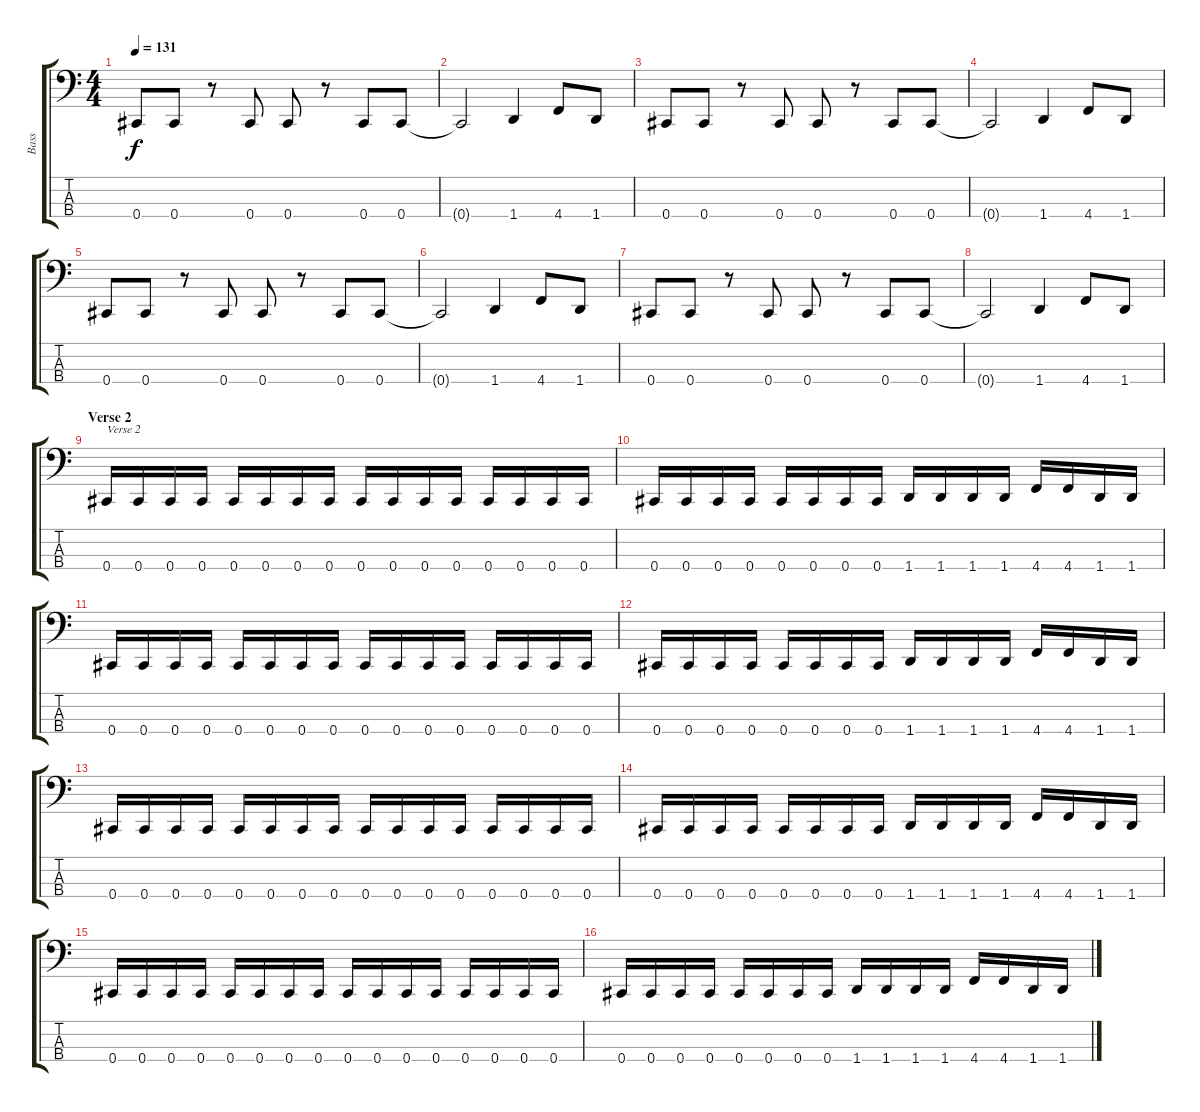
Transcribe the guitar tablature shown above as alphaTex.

\track ("Bass" "Bass") {instrument electricbasspick}
\staff {score tabs}
\tuning (E2 B1 Gb1 Db1) {hide}
\ts (4 4)
\tempo 131
\clef f4
\ks c
0.4.8{dy f} 0.4.8 r.8 0.4.8 0.4.8 r.8 0.4.8 0.4.8 |
0.4{t}.2 1.4.4 4.4.8 1.4.8 |
0.4.8 0.4.8 r.8 0.4.8 0.4.8 r.8 0.4.8 0.4.8 |
0.4{t}.2 1.4.4 4.4.8 1.4.8 |
0.4.8 0.4.8 r.8 0.4.8 0.4.8 r.8 0.4.8 0.4.8 |
0.4{t}.2 1.4.4 4.4.8 1.4.8 |
0.4.8 0.4.8 r.8 0.4.8 0.4.8 r.8 0.4.8 0.4.8 |
0.4{t}.2 1.4.4 4.4.8 1.4.8 |
\section ("" "Verse 2")
0.4.16{txt "Verse 2"} 0.4.16 0.4.16 0.4.16 0.4.16 0.4.16 0.4.16 0.4.16 0.4.16 0.4.16 0.4.16 0.4.16 0.4.16 0.4.16 0.4.16 0.4.16 |
0.4.16 0.4.16 0.4.16 0.4.16 0.4.16 0.4.16 0.4.16 0.4.16 1.4.16 1.4.16 1.4.16 1.4.16 4.4.16 4.4.16 1.4.16 1.4.16 |
0.4.16 0.4.16 0.4.16 0.4.16 0.4.16 0.4.16 0.4.16 0.4.16 0.4.16 0.4.16 0.4.16 0.4.16 0.4.16 0.4.16 0.4.16 0.4.16 |
0.4.16 0.4.16 0.4.16 0.4.16 0.4.16 0.4.16 0.4.16 0.4.16 1.4.16 1.4.16 1.4.16 1.4.16 4.4.16 4.4.16 1.4.16 1.4.16 |
0.4.16 0.4.16 0.4.16 0.4.16 0.4.16 0.4.16 0.4.16 0.4.16 0.4.16 0.4.16 0.4.16 0.4.16 0.4.16 0.4.16 0.4.16 0.4.16 |
0.4.16 0.4.16 0.4.16 0.4.16 0.4.16 0.4.16 0.4.16 0.4.16 1.4.16 1.4.16 1.4.16 1.4.16 4.4.16 4.4.16 1.4.16 1.4.16 |
0.4.16 0.4.16 0.4.16 0.4.16 0.4.16 0.4.16 0.4.16 0.4.16 0.4.16 0.4.16 0.4.16 0.4.16 0.4.16 0.4.16 0.4.16 0.4.16 |
0.4.16 0.4.16 0.4.16 0.4.16 0.4.16 0.4.16 0.4.16 0.4.16 1.4.16 1.4.16 1.4.16 1.4.16 4.4.16 4.4.16 1.4.16 1.4.16
